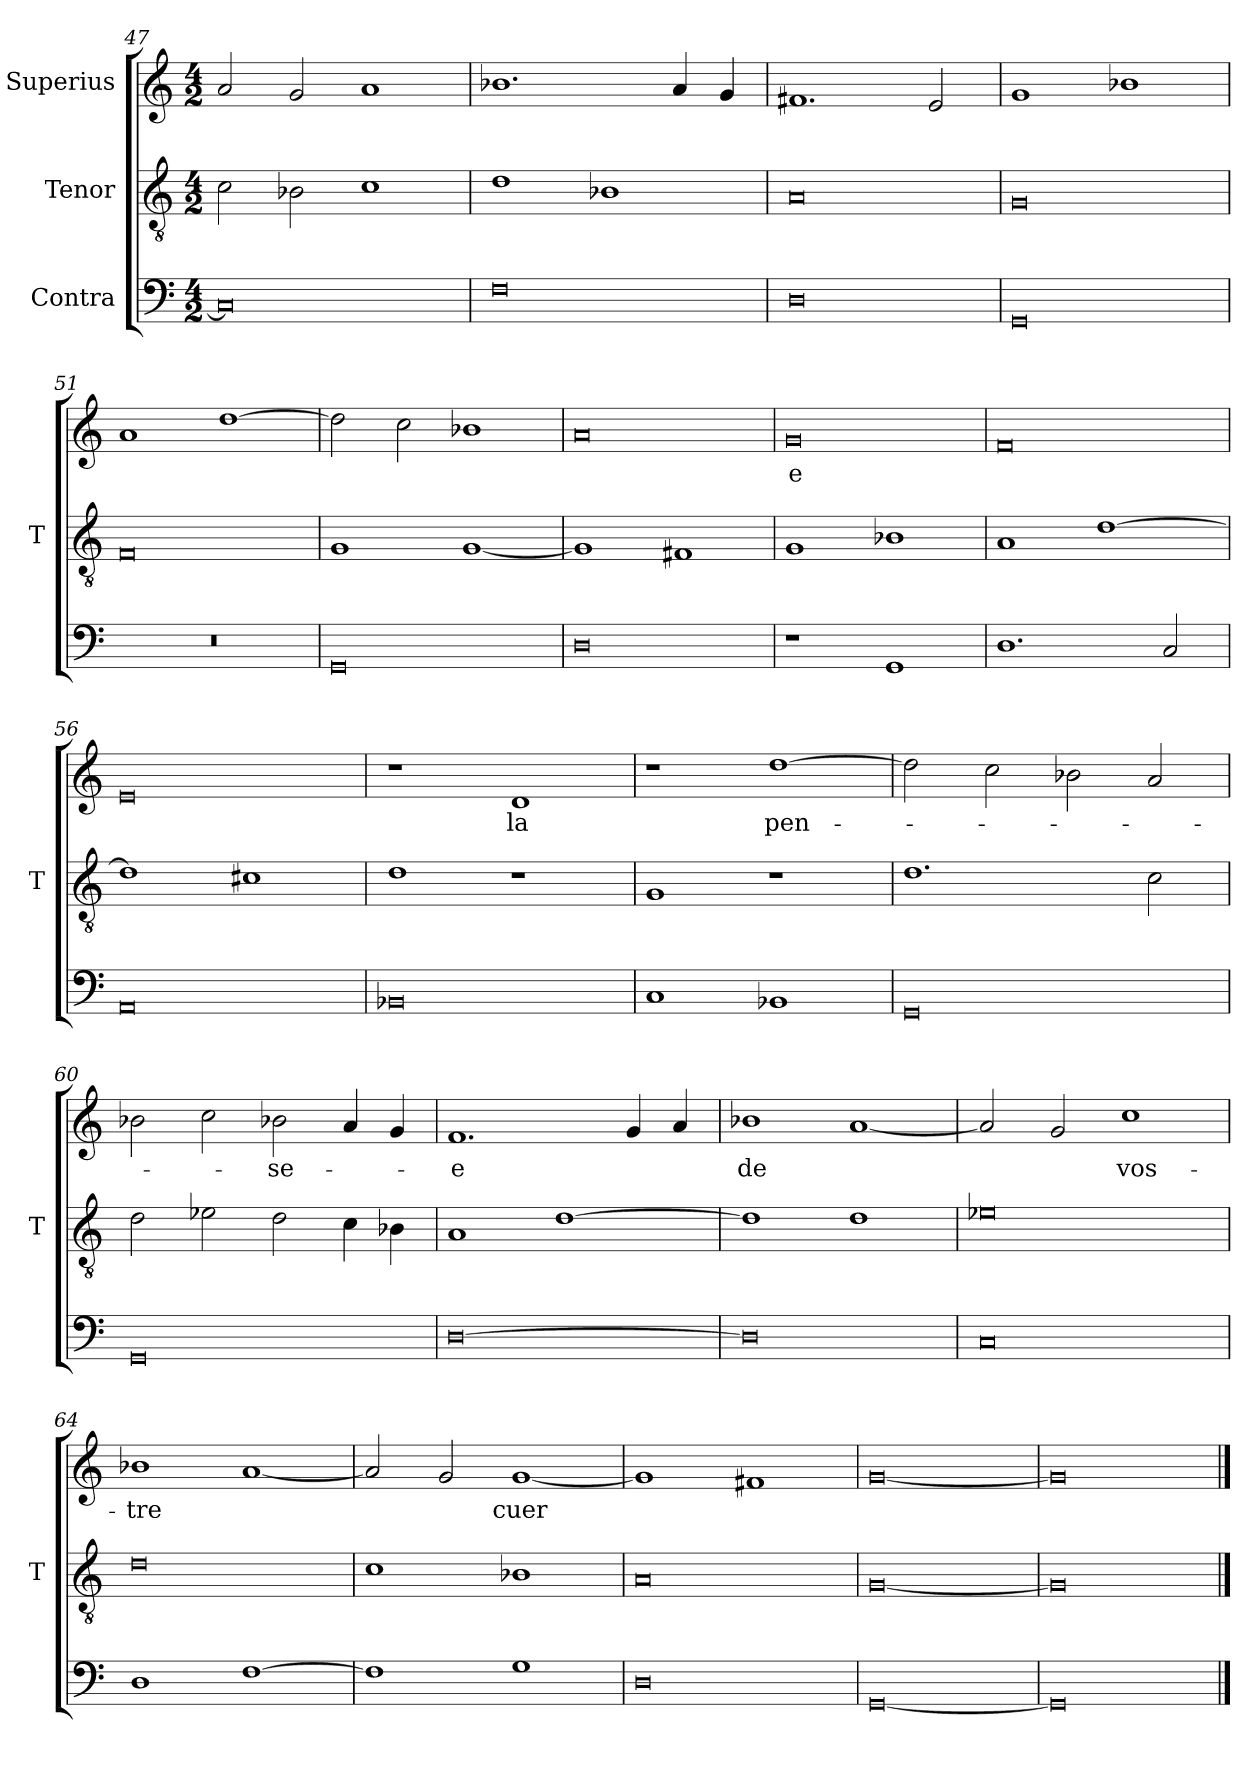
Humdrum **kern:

**kern	**kern	**kern	**text
*part3	*part2	*part1	*part1
*staff3	*staff2	*staff1	*staff1
*I"Contra	*I"Tenor	*I"Superius	*
*	*I'T	*	*
*clefF4	*clefGv2	*clefG2	*
*M4/2	*M4/2	*M4/2	*
=47	=47	=47	=47
0C]	2c	2a	.
.	2B-X	2g	.
.	1c	1a	.
=48	=48	=48	=48
0F	1d	1.b-X	.
.	1B-X	.	.
.	.	4a	.
.	.	4g	.
=49	=49	=49	=49
0D	0A	1.f#X	.
.	.	2e	.
=50	=50	=50	=50
0GG	0G	1g	.
.	.	1b-X	.
=51	=51	=51	=51
0r	0F	1a	.
.	.	[1dd	.
=52	=52	=52	=52
0GG	1G	2dd]	.
.	.	2cc	.
.	[1G	1b-X	.
=53	=53	=53	=53
0D	1G]	0a	.
.	1F#X	.	.
=54	=54	=54	=54
1r	1G	0g	-e
1GG	1B-X	.	.
=55	=55	=55	=55
1.D	1A	0f	.
.	[1d	.	.
2C	.	.	.
=56	=56	=56	=56
0AA	1d]	0e	.
.	1c#X	.	.
=57	=57	=57	=57
0BB-X	1d	1r	.
.	1r	1d	-la
=58	=58	=58	=58
1C	1G	1r	.
1BB-X	1r	[1dd	pen-
=59	=59	=59	=59
0GG	1.d	2dd]	.
.	.	2cc	.
.	.	2b-X	.
.	2c	2a	.
=60	=60	=60	=60
0GG	2d	2b-X	.
.	2e-X	2cc	.
.	2d	2b-X	-se-
.	4c	4a	.
.	4B-X	4g	.
=61	=61	=61	=61
[0D	1A	1.f	-e
.	[1d	.	.
.	.	4g	.
.	.	4a	.
=62	=62	=62	=62
0D]	1d]	1b-X	-de
.	1d	[1a	.
=63	=63	=63	=63
0C	0e-X	2a]	.
.	.	2g	.
.	.	1cc	vos-
=64	=64	=64	=64
1D	0d	1b-X	-tre
[1F	.	[1a	.
=65	=65	=65	=65
1F]	1c	2a]	.
.	.	2g	.
1G	1B-X	[1g	-cuer
=66	=66	=66	=66
0D	0A	1g]	.
.	.	1f#X	.
=67	=67	=67	=67
[0GG	[0G	[0g	.
=68	=68	=68	=68
0GG]	0G]	0g]	.
==	==	==	==
*-	*-	*-	*-
